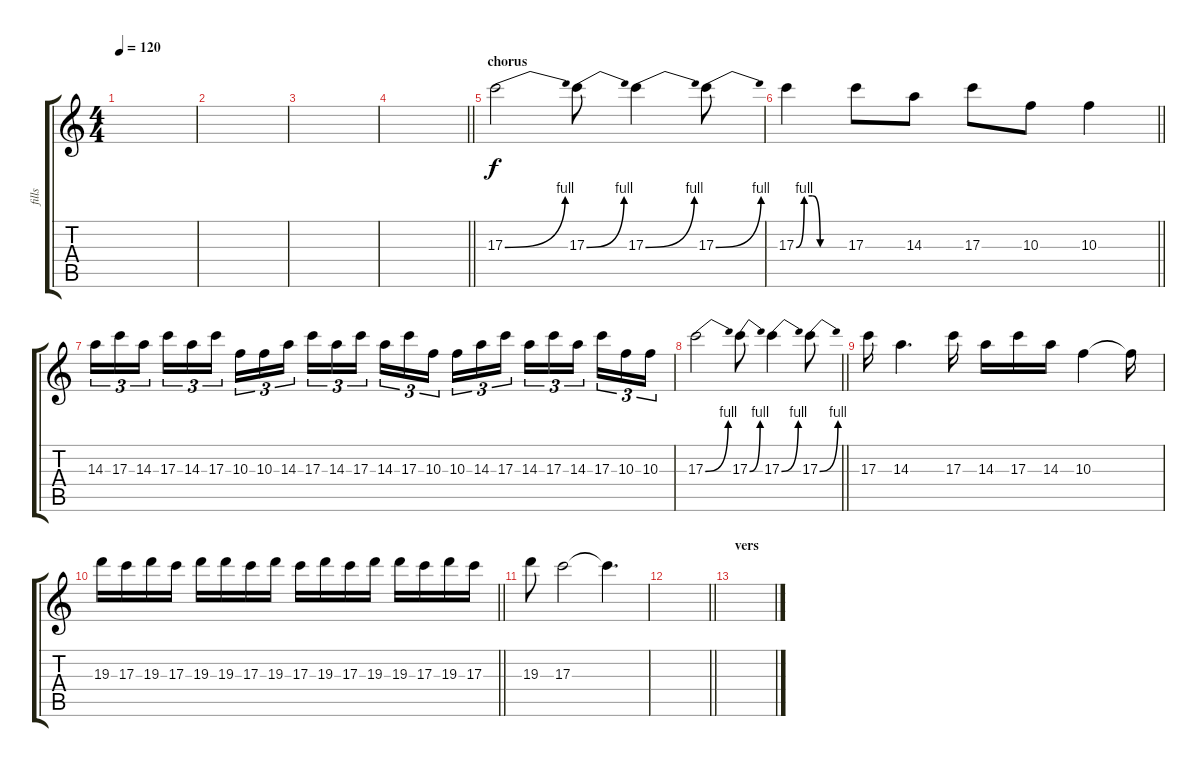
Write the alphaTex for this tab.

\track ("fills" "fills") {instrument overdrivenguitar}
\staff {score tabs}
\tuning (E4 B3 G3 D3 A2 E2) {hide}
\ts (4 4)
\tempo 120
\clef g2
\ks c
|
|
|
\barLineRight lightlight
|
\section ("" "chorus")
17.3{be (bend 0 0 60 4)}.2 17.3{be (bend 0 0 60 4)}.8 17.3{be (bend 0 0 60 4)}.4 17.3{be (bend 0 0 60 4)}.8 |
\barLineRight lightlight
17.3{be (custom 0 0 10 4 20 4 30 0 60 0)}.4 17.3.8 14.3.8 17.3.8 10.3.8 10.3.4 |
14.3.16{tu (3 2)} 17.3.16{tu (3 2)} 14.3.16{tu (3 2) beam splitsecondary} 17.3.16{tu (3 2)} 14.3.16{tu (3 2)} 17.3.16{tu (3 2)} 10.3.16{tu (3 2)} 10.3.16{tu (3 2)} 14.3.16{tu (3 2) beam splitsecondary} 17.3.16{tu (3 2)} 14.3.16{tu (3 2)} 17.3.16{tu (3 2)} 14.3.16{tu (3 2)} 17.3.16{tu (3 2)} 10.3.16{tu (3 2) beam splitsecondary} 10.3.16{tu (3 2)} 14.3.16{tu (3 2)} 17.3.16{tu (3 2)} 14.3.16{tu (3 2)} 17.3.16{tu (3 2)} 14.3.16{tu (3 2) beam splitsecondary} 17.3.16{tu (3 2)} 10.3.16{tu (3 2)} 10.3.16{tu (3 2)} |
\barLineRight lightlight
17.3{be (bend 0 0 60 4)}.2 17.3{be (bend 0 0 60 4)}.8 17.3{be (bend 0 0 60 4)}.4 17.3{be (bend 0 0 60 4)}.8 |
17.3.16 14.3.4{d} 17.3.16 14.3.16 17.3.16 14.3.16 10.3.4 10.3{t}.16 |
\barLineRight lightlight
19.3.16 17.3.16 19.3.16 17.3.16 19.3.16 19.3.16 17.3.16 19.3.16 17.3.16 19.3.16 17.3.16 19.3.16 19.3.16 17.3.16 19.3.16 17.3.16 |
19.3.8 17.3.2 17.3{t}.4{d} |
\barLineRight lightlight
|
\section ("" "vers")
